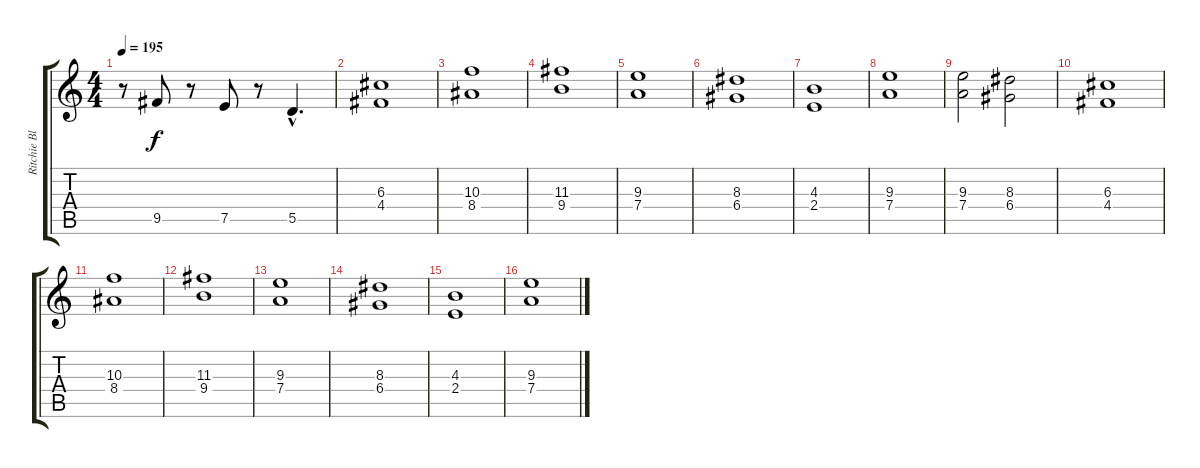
\track ("Ritchie Blackmore" "Ritchie Bl") {instrument distortionguitar}
\staff {score tabs}
\tuning (E4 B3 G3 D3 A2 E2) {hide}
\ts (4 4)
\tempo 195
\clef g2
\ks c
r.8{dy f} 9.5.8 r.8 7.5.8 r.8 5.5{hac}.4{d} |
(6.3 4.4).1 |
(10.3 8.4).1 |
(11.3 9.4).1 |
(9.3 7.4).1 |
(8.3 6.4).1 |
(4.3 2.4).1 |
(9.3 7.4).1 |
(9.3 7.4).2 (8.3 6.4).2 |
(6.3 4.4).1 |
(10.3 8.4).1 |
(11.3 9.4).1 |
(9.3 7.4).1 |
(8.3 6.4).1 |
(4.3 2.4).1 |
(9.3 7.4).1
